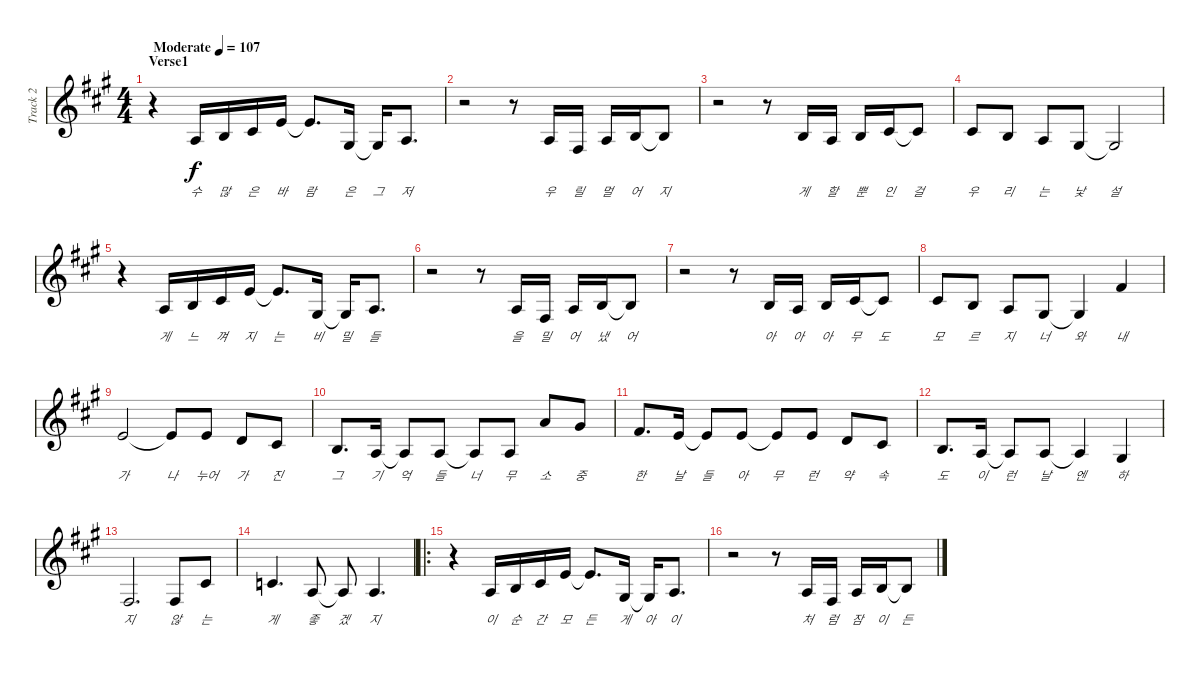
\track ("Track 2" "Track 2") {instrument flute}
\staff {score}
\tuning (E5 B4 G4 D4 A3 E3) {hide}
\ts (4 4)
\section ("" "Verse1")
\tempo (107 "Moderate")
\clef g2
\ks a
r.4{dy f instrument flute} 0.5.16{lyrics (0 "수") lyrics (1 "") lyrics (2 "") lyrics (3 "") lyrics (4 "")} 2.5.16{lyrics (0 "많") lyrics (1 "") lyrics (2 "") lyrics (3 "") lyrics (4 "")} 4.5.16{lyrics (0 "은") lyrics (1 "") lyrics (2 "") lyrics (3 "") lyrics (4 "")} 2.4.16{lyrics (0 "바") lyrics (1 "") lyrics (2 "") lyrics (3 "") lyrics (4 "")} 2.4{t}.8{d lyrics (0 "람") lyrics (1 "") lyrics (2 "") lyrics (3 "") lyrics (4 "")} 4.6.16{lyrics (0 "은") lyrics (1 "") lyrics (2 "") lyrics (3 "") lyrics (4 "")} 4.6{t}.16{lyrics (0 "그") lyrics (1 "") lyrics (2 "") lyrics (3 "") lyrics (4 "")} 0.5.8{d lyrics (0 "저") lyrics (1 "") lyrics (2 "") lyrics (3 "") lyrics (4 "")} |
r.2 r.8 0.5.16{lyrics (0 "우") lyrics (1 "") lyrics (2 "") lyrics (3 "") lyrics (4 "")} 2.6.16{lyrics (0 "릴") lyrics (1 "") lyrics (2 "") lyrics (3 "") lyrics (4 "")} 0.5.16{lyrics (0 "멀") lyrics (1 "") lyrics (2 "") lyrics (3 "") lyrics (4 "")} 2.5.16{lyrics (0 "어") lyrics (1 "") lyrics (2 "") lyrics (3 "") lyrics (4 "")} 2.5{t}.8{lyrics (0 "지") lyrics (1 "") lyrics (2 "") lyrics (3 "") lyrics (4 "")} |
r.2 r.8 2.5.16{lyrics (0 "게") lyrics (1 "") lyrics (2 "") lyrics (3 "") lyrics (4 "")} 0.5.16{lyrics (0 "할") lyrics (1 "") lyrics (2 "") lyrics (3 "") lyrics (4 "")} 2.5.16{lyrics (0 "뿐") lyrics (1 "") lyrics (2 "") lyrics (3 "") lyrics (4 "")} 4.5.16{lyrics (0 "인") lyrics (1 "") lyrics (2 "") lyrics (3 "") lyrics (4 "")} 4.5{t}.8{lyrics (0 "걸") lyrics (1 "") lyrics (2 "") lyrics (3 "") lyrics (4 "")} |
4.5.8{lyrics (0 "우") lyrics (1 "") lyrics (2 "") lyrics (3 "") lyrics (4 "")} 2.5.8{lyrics (0 "리") lyrics (1 "") lyrics (2 "") lyrics (3 "") lyrics (4 "")} 0.5.8{lyrics (0 "는") lyrics (1 "") lyrics (2 "") lyrics (3 "") lyrics (4 "")} 4.6.8{lyrics (0 "낯") lyrics (1 "") lyrics (2 "") lyrics (3 "") lyrics (4 "")} 4.6{t}.2{lyrics (0 "설") lyrics (1 "") lyrics (2 "") lyrics (3 "") lyrics (4 "")} |
r.4 0.5.16{lyrics (0 "게") lyrics (1 "") lyrics (2 "") lyrics (3 "") lyrics (4 "")} 2.5.16{lyrics (0 "느") lyrics (1 "") lyrics (2 "") lyrics (3 "") lyrics (4 "")} 4.5.16{lyrics (0 "껴") lyrics (1 "") lyrics (2 "") lyrics (3 "") lyrics (4 "")} 2.4.16{lyrics (0 "지") lyrics (1 "") lyrics (2 "") lyrics (3 "") lyrics (4 "")} 2.4{t}.8{d lyrics (0 "는") lyrics (1 "") lyrics (2 "") lyrics (3 "") lyrics (4 "")} 4.6.16{lyrics (0 "비") lyrics (1 "") lyrics (2 "") lyrics (3 "") lyrics (4 "")} 4.6{t}.16{lyrics (0 "밀") lyrics (1 "") lyrics (2 "") lyrics (3 "") lyrics (4 "")} 0.5.8{d lyrics (0 "들") lyrics (1 "") lyrics (2 "") lyrics (3 "") lyrics (4 "")} |
r.2 r.8 0.5.16{lyrics (0 "을") lyrics (1 "") lyrics (2 "") lyrics (3 "") lyrics (4 "")} 2.6.16{lyrics (0 "밀") lyrics (1 "") lyrics (2 "") lyrics (3 "") lyrics (4 "")} 0.5.16{lyrics (0 "어") lyrics (1 "") lyrics (2 "") lyrics (3 "") lyrics (4 "")} 2.5.16{lyrics (0 "냈") lyrics (1 "") lyrics (2 "") lyrics (3 "") lyrics (4 "")} 2.5{t}.8{lyrics (0 "어") lyrics (1 "") lyrics (2 "") lyrics (3 "") lyrics (4 "")} |
r.2 r.8 2.5.16{lyrics (0 "아") lyrics (1 "") lyrics (2 "") lyrics (3 "") lyrics (4 "")} 0.5.16{lyrics (0 "아") lyrics (1 "") lyrics (2 "") lyrics (3 "") lyrics (4 "")} 2.5.16{lyrics (0 "아") lyrics (1 "") lyrics (2 "") lyrics (3 "") lyrics (4 "")} 4.5.16{lyrics (0 "무") lyrics (1 "") lyrics (2 "") lyrics (3 "") lyrics (4 "")} 4.5{t}.8{lyrics (0 "도") lyrics (1 "") lyrics (2 "") lyrics (3 "") lyrics (4 "")} |
4.5.8{lyrics (0 "모") lyrics (1 "") lyrics (2 "") lyrics (3 "") lyrics (4 "")} 2.5.8{lyrics (0 "르") lyrics (1 "") lyrics (2 "") lyrics (3 "") lyrics (4 "")} 0.5.8{lyrics (0 "지") lyrics (1 "") lyrics (2 "") lyrics (3 "") lyrics (4 "")} 4.6.8{lyrics (0 "너") lyrics (1 "") lyrics (2 "") lyrics (3 "") lyrics (4 "")} 4.6{t}.4{lyrics (0 "와") lyrics (1 "") lyrics (2 "") lyrics (3 "") lyrics (4 "")} 4.4.4{lyrics (0 "내") lyrics (1 "") lyrics (2 "") lyrics (3 "") lyrics (4 "")} |
2.4.2{lyrics (0 "가") lyrics (1 "") lyrics (2 "") lyrics (3 "") lyrics (4 "")} 2.4{t}.8{lyrics (0 "나") lyrics (1 "") lyrics (2 "") lyrics (3 "") lyrics (4 "")} 2.4.8{lyrics (0 "누어") lyrics (1 "") lyrics (2 "") lyrics (3 "") lyrics (4 "")} 0.4.8{lyrics (0 "가") lyrics (1 "") lyrics (2 "") lyrics (3 "") lyrics (4 "")} 4.5.8{lyrics (0 "진") lyrics (1 "") lyrics (2 "") lyrics (3 "") lyrics (4 "")} |
2.5.8{d lyrics (0 "그") lyrics (1 "") lyrics (2 "") lyrics (3 "") lyrics (4 "")} 0.5.16{lyrics (0 "기") lyrics (1 "") lyrics (2 "") lyrics (3 "") lyrics (4 "")} 0.5{t}.8{lyrics (0 "억") lyrics (1 "") lyrics (2 "") lyrics (3 "") lyrics (4 "")} 0.5.8{lyrics (0 "들") lyrics (1 "") lyrics (2 "") lyrics (3 "") lyrics (4 "")} 0.5{t}.8{lyrics (0 "너") lyrics (1 "") lyrics (2 "") lyrics (3 "") lyrics (4 "")} 0.5.8{lyrics (0 "무") lyrics (1 "") lyrics (2 "") lyrics (3 "") lyrics (4 "")} 2.3.8{lyrics (0 "소") lyrics (1 "") lyrics (2 "") lyrics (3 "") lyrics (4 "")} 1.3.8{lyrics (0 "중") lyrics (1 "") lyrics (2 "") lyrics (3 "") lyrics (4 "")} |
4.4.8{d lyrics (0 "한") lyrics (1 "") lyrics (2 "") lyrics (3 "") lyrics (4 "")} 2.4.16{lyrics (0 "날") lyrics (1 "") lyrics (2 "") lyrics (3 "") lyrics (4 "")} 2.4{t}.8{lyrics (0 "들") lyrics (1 "") lyrics (2 "") lyrics (3 "") lyrics (4 "")} 2.4.8{lyrics (0 "아") lyrics (1 "") lyrics (2 "") lyrics (3 "") lyrics (4 "")} 2.4{t}.8{lyrics (0 "무") lyrics (1 "") lyrics (2 "") lyrics (3 "") lyrics (4 "")} 2.4.8{lyrics (0 "런") lyrics (1 "") lyrics (2 "") lyrics (3 "") lyrics (4 "")} 0.4.8{lyrics (0 "약") lyrics (1 "") lyrics (2 "") lyrics (3 "") lyrics (4 "")} 4.5.8{lyrics (0 "속") lyrics (1 "") lyrics (2 "") lyrics (3 "") lyrics (4 "")} |
2.5.8{d lyrics (0 "도") lyrics (1 "") lyrics (2 "") lyrics (3 "") lyrics (4 "")} 0.5.16{lyrics (0 "이") lyrics (1 "") lyrics (2 "") lyrics (3 "") lyrics (4 "")} 0.5{t}.8{lyrics (0 "런") lyrics (1 "") lyrics (2 "") lyrics (3 "") lyrics (4 "")} 0.5.8{lyrics (0 "날") lyrics (1 "") lyrics (2 "") lyrics (3 "") lyrics (4 "")} 0.5{t}.4{lyrics (0 "엔") lyrics (1 "") lyrics (2 "") lyrics (3 "") lyrics (4 "")} 4.6.4{lyrics (0 "하") lyrics (1 "") lyrics (2 "") lyrics (3 "") lyrics (4 "")} |
2.6.2{d lyrics (0 "지") lyrics (1 "") lyrics (2 "") lyrics (3 "") lyrics (4 "")} 2.6.8{lyrics (0 "않") lyrics (1 "") lyrics (2 "") lyrics (3 "") lyrics (4 "")} 4.5.8{lyrics (0 "는") lyrics (1 "") lyrics (2 "") lyrics (3 "") lyrics (4 "")} |
3.5.4{d lyrics (0 "게") lyrics (1 "") lyrics (2 "") lyrics (3 "") lyrics (4 "")} 0.5.8{lyrics (0 "좋") lyrics (1 "") lyrics (2 "") lyrics (3 "") lyrics (4 "")} 0.5{t}.8{lyrics (0 "겠") lyrics (1 "") lyrics (2 "") lyrics (3 "") lyrics (4 "")} 0.5.4{d lyrics (0 "지") lyrics (1 "") lyrics (2 "") lyrics (3 "") lyrics (4 "")} |
\ro
r.4 0.5.16{lyrics (0 "이") lyrics (1 "") lyrics (2 "") lyrics (3 "") lyrics (4 "")} 2.5.16{lyrics (0 "순") lyrics (1 "") lyrics (2 "") lyrics (3 "") lyrics (4 "")} 4.5.16{lyrics (0 "간") lyrics (1 "") lyrics (2 "") lyrics (3 "") lyrics (4 "")} 2.4.16{lyrics (0 "모") lyrics (1 "") lyrics (2 "") lyrics (3 "") lyrics (4 "")} 2.4{t}.8{d lyrics (0 "든") lyrics (1 "") lyrics (2 "") lyrics (3 "") lyrics (4 "")} 4.6.16{lyrics (0 "게") lyrics (1 "") lyrics (2 "") lyrics (3 "") lyrics (4 "")} 4.6{t}.16{lyrics (0 "아") lyrics (1 "") lyrics (2 "") lyrics (3 "") lyrics (4 "")} 0.5.8{d lyrics (0 "이") lyrics (1 "") lyrics (2 "") lyrics (3 "") lyrics (4 "")} |
r.2 r.8 0.5.16{lyrics (0 "처") lyrics (1 "") lyrics (2 "") lyrics (3 "") lyrics (4 "")} 2.6.16{lyrics (0 "럼") lyrics (1 "") lyrics (2 "") lyrics (3 "") lyrics (4 "")} 0.5.16{lyrics (0 "잠") lyrics (1 "") lyrics (2 "") lyrics (3 "") lyrics (4 "")} 2.5.16{lyrics (0 "이") lyrics (1 "") lyrics (2 "") lyrics (3 "") lyrics (4 "")} 2.5{t}.8{lyrics (0 "든") lyrics (1 "") lyrics (2 "") lyrics (3 "") lyrics (4 "")}
